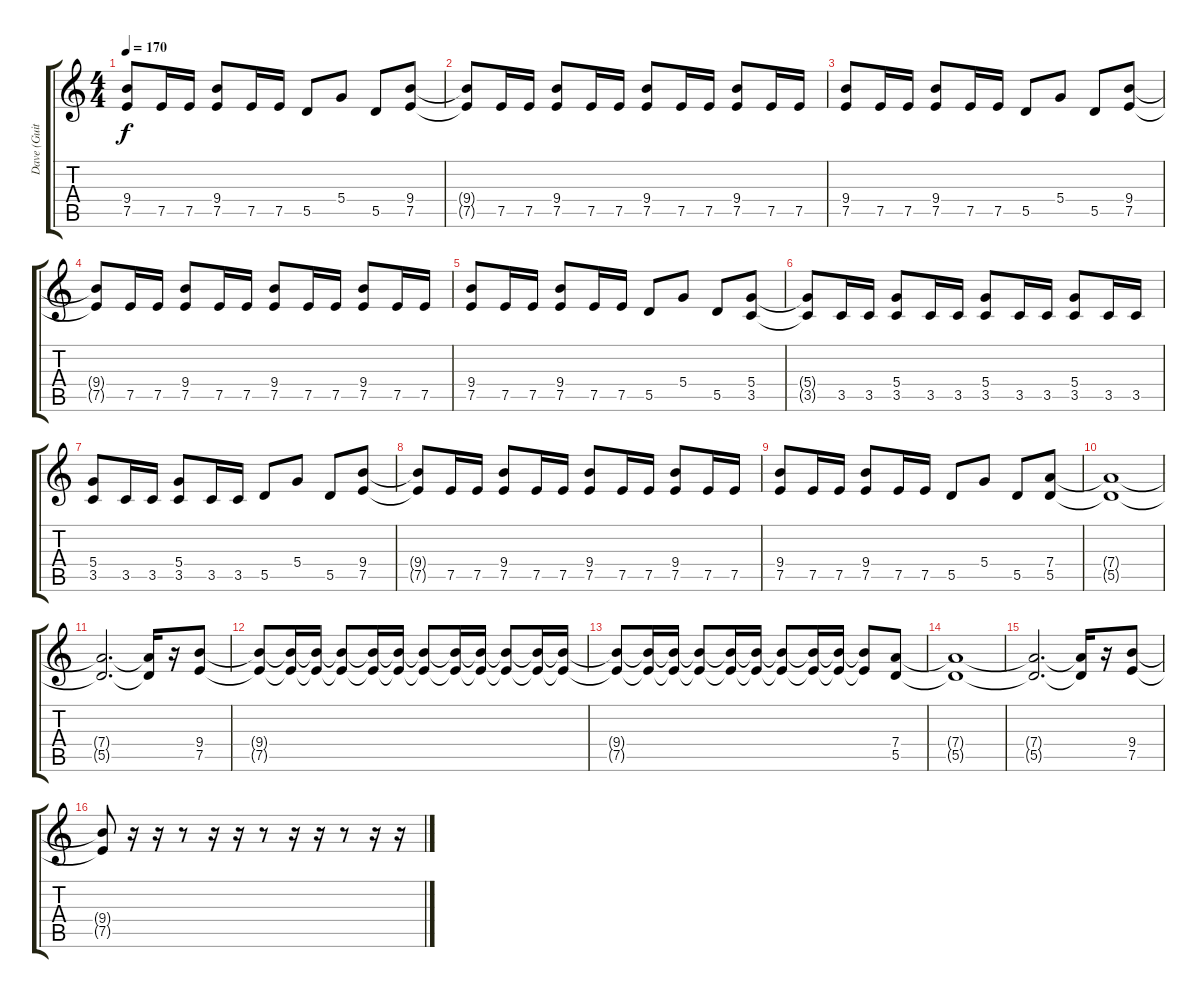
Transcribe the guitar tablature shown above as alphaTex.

\track ("Dave (Guitar 1)" "Dave (Guit") {instrument distortionguitar}
\staff {score tabs}
\tuning (E4 B3 G3 D3 A2 E2) {hide}
\ts (4 4)
\tempo 170
\clef g2
\ks c
(9.4 7.5).8{dy f} 7.5.16 7.5.16 (9.4 7.5).8 7.5.16 7.5.16 5.5.8 5.4.8 5.5.8 (9.4 7.5).8 |
(9.4{t} 7.5{t}).8 7.5.16 7.5.16 (9.4 7.5).8 7.5.16 7.5.16 (9.4 7.5).8 7.5.16 7.5.16 (9.4 7.5).8 7.5.16 7.5.16 |
(9.4 7.5).8 7.5.16 7.5.16 (9.4 7.5).8 7.5.16 7.5.16 5.5.8 5.4.8 5.5.8 (9.4 7.5).8 |
(9.4{t} 7.5{t}).8 7.5.16 7.5.16 (9.4 7.5).8 7.5.16 7.5.16 (9.4 7.5).8 7.5.16 7.5.16 (9.4 7.5).8 7.5.16 7.5.16 |
(9.4 7.5).8 7.5.16 7.5.16 (9.4 7.5).8 7.5.16 7.5.16 5.5.8 5.4.8 5.5.8 (5.4 3.5).8 |
(5.4{t} 3.5{t}).8 3.5.16 3.5.16 (5.4 3.5).8 3.5.16 3.5.16 (5.4 3.5).8 3.5.16 3.5.16 (5.4 3.5).8 3.5.16 3.5.16 |
(5.4 3.5).8 3.5.16 3.5.16 (5.4 3.5).8 3.5.16 3.5.16 5.5.8 5.4.8 5.5.8 (9.4 7.5).8 |
(9.4{t} 7.5{t}).8 7.5.16 7.5.16 (9.4 7.5).8 7.5.16 7.5.16 (9.4 7.5).8 7.5.16 7.5.16 (9.4 7.5).8 7.5.16 7.5.16 |
(9.4 7.5).8 7.5.16 7.5.16 (9.4 7.5).8 7.5.16 7.5.16 5.5.8 5.4.8 5.5.8 (7.4 5.5).8 |
(7.4{t} 5.5{t}).1 |
(7.4{t} 5.5{t}).2{d} (7.4{t} 5.5{t}).16 r.16 (9.4 7.5).8 |
(9.4{t} 7.5{t}).8 (9.4{t} 7.5{t}).16 (9.4{t} 7.5{t}).16 (9.4{t} 7.5{t}).8 (9.4{t} 7.5{t}).16 (9.4{t} 7.5{t}).16 (9.4{t} 7.5{t}).8 (9.4{t} 7.5{t}).16 (9.4{t} 7.5{t}).16 (9.4{t} 7.5{t}).8 (9.4{t} 7.5{t}).16 (9.4{t} 7.5{t}).16 |
(9.4{t} 7.5{t}).8 (9.4{t} 7.5{t}).16 (9.4{t} 7.5{t}).16 (9.4{t} 7.5{t}).8 (9.4{t} 7.5{t}).16 (9.4{t} 7.5{t}).16 (9.4{t} 7.5{t}).8 (9.4{t} 7.5{t}).16 (9.4{t} 7.5{t}).16 (9.4{t} 7.5{t}).8 (7.4 5.5).8 |
(7.4{t} 5.5{t}).1 |
(7.4{t} 5.5{t}).2{d} (7.4{t} 5.5{t}).16 r.16 (9.4 7.5).8 |
(9.4{t} 7.5{t}).8 r.16 r.16 r.8 r.16 r.16 r.8 r.16 r.16 r.8 r.16 r.16
